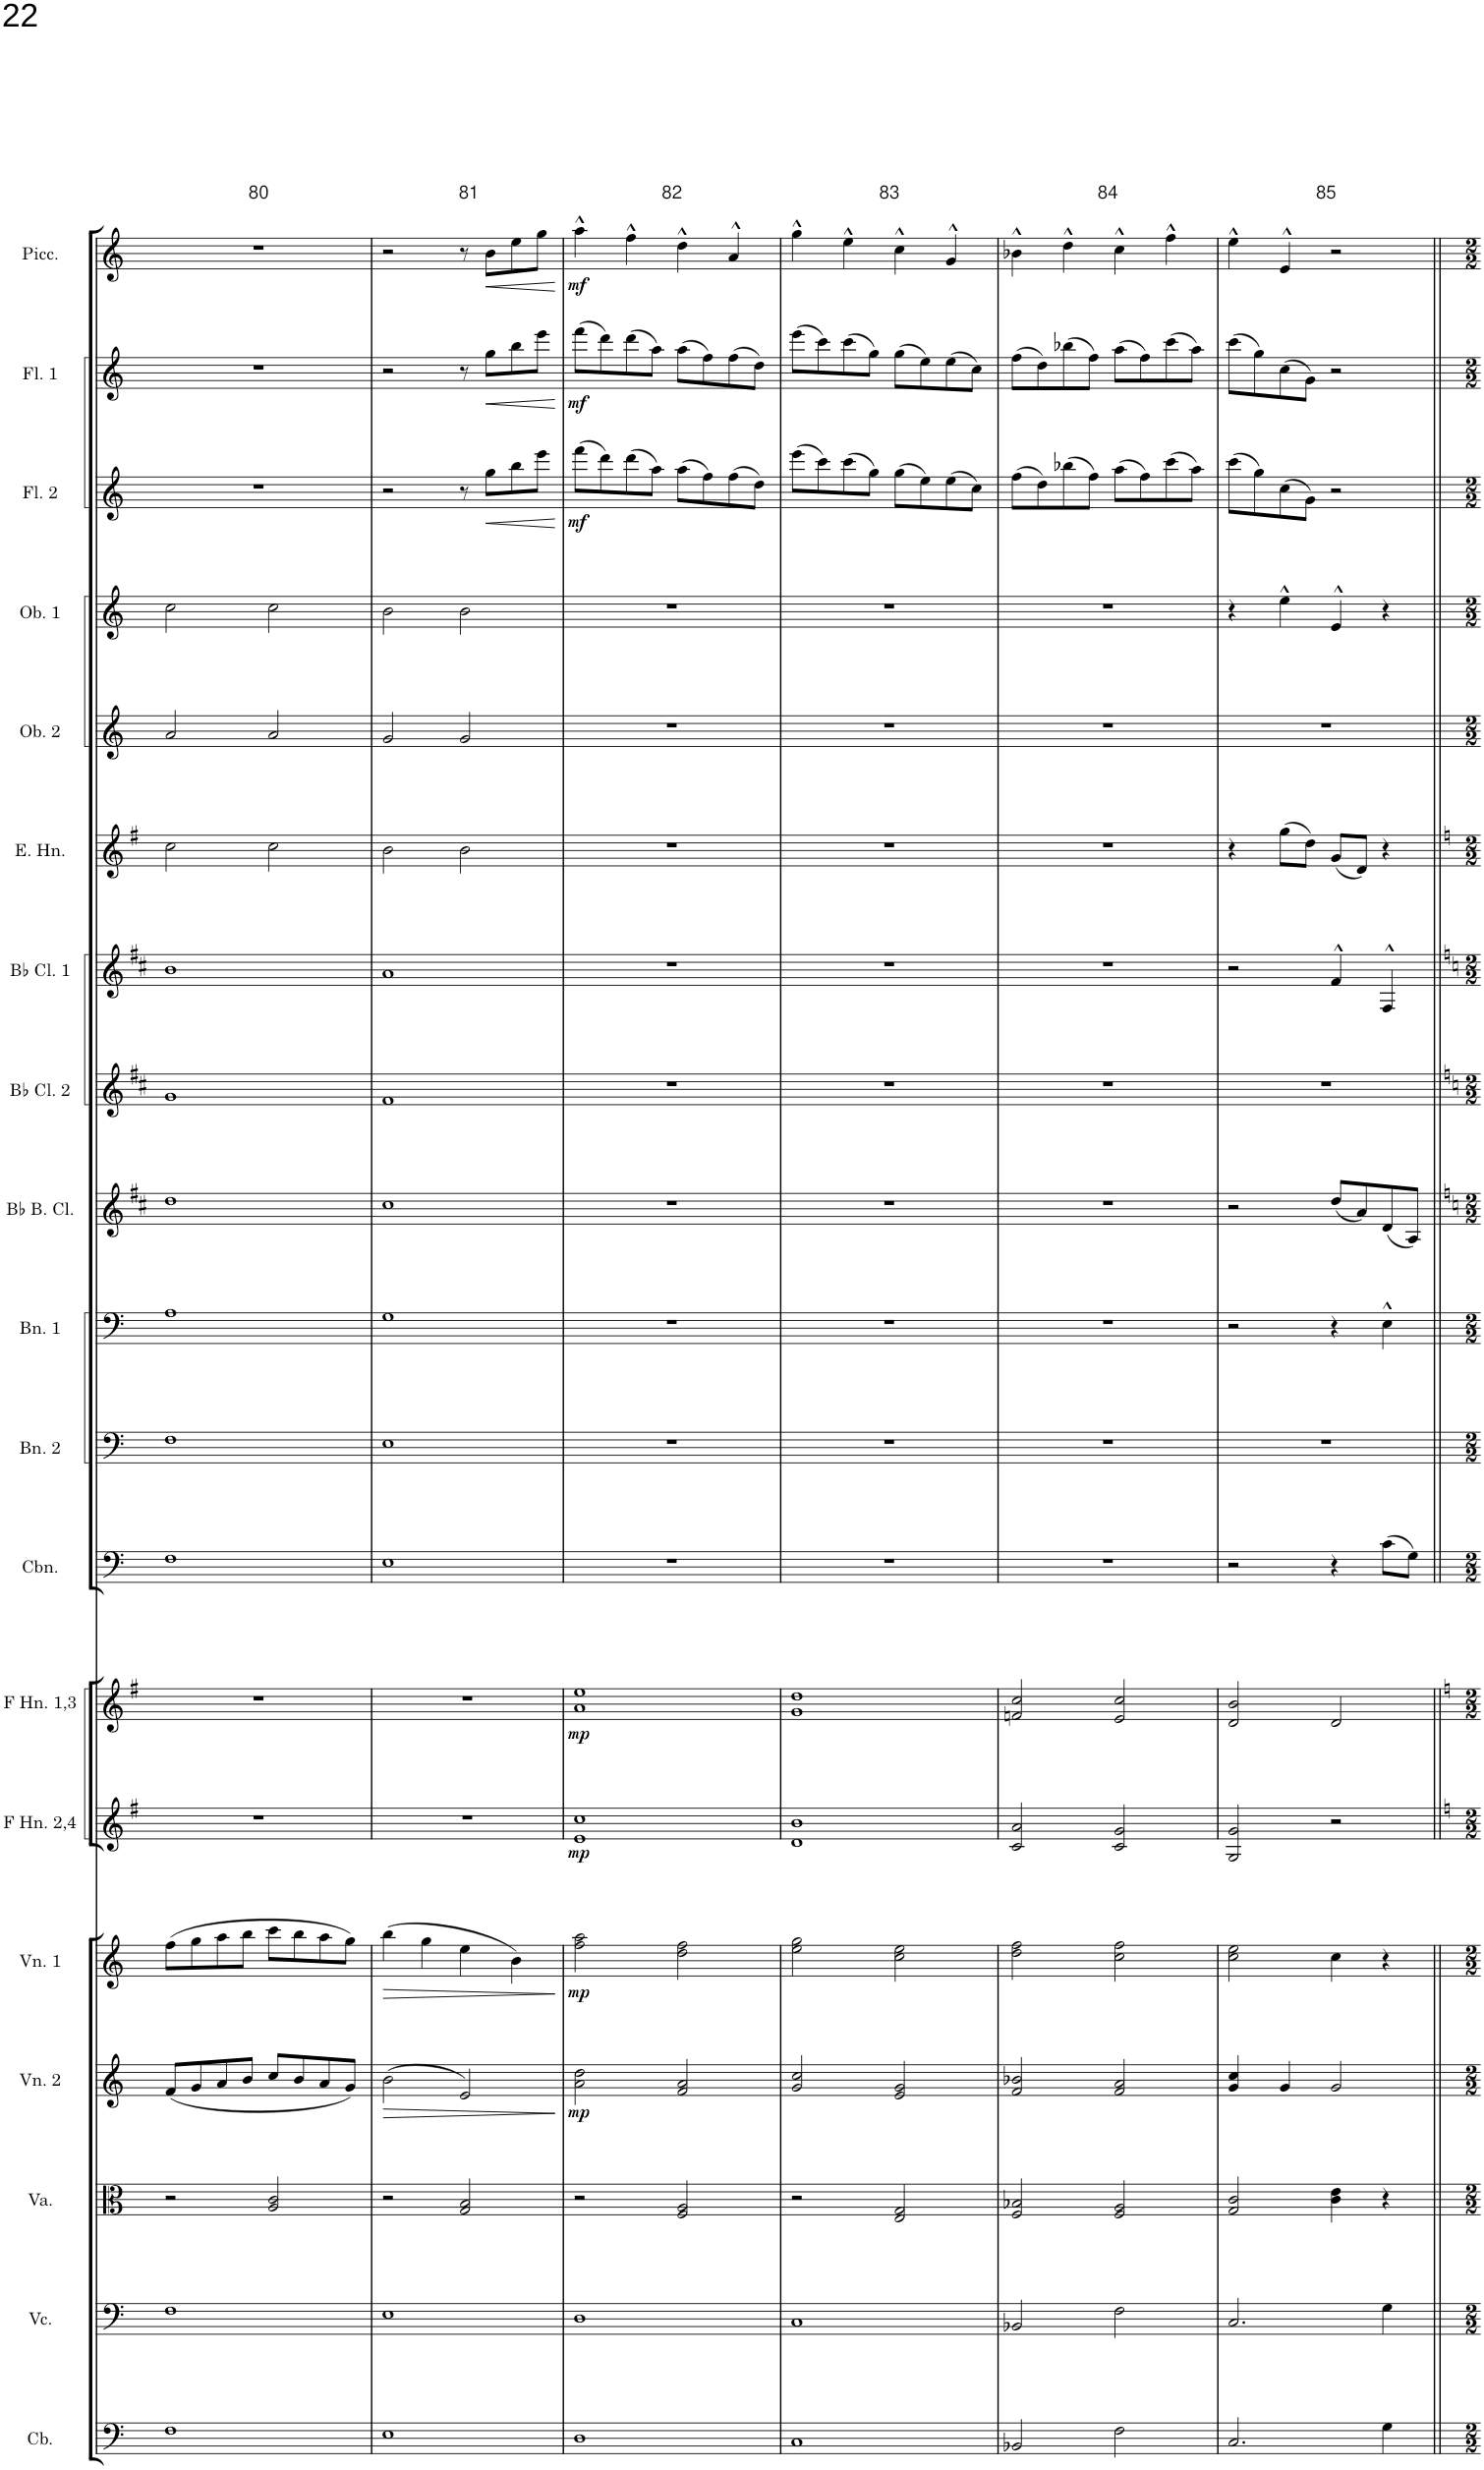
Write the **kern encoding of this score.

**kern	**kern	**kern	**kern	**dynam	**kern	**dynam	**kern	**dynam	**kern	**dynam	**kern	**kern	**kern	**kern	**kern	**kern	**kern	**kern	**kern	**kern	**dynam	**kern	**dynam	**kern	**dynam
*part19	*part18	*part17	*part16	*part16	*part15	*part15	*part14	*part14	*part13	*part13	*part12	*part11	*part10	*part9	*part8	*part7	*part6	*part5	*part4	*part3	*part3	*part2	*part2	*part1	*part1
*staff19	*staff18	*staff17	*staff16	*staff16	*staff15	*staff15	*staff14	*staff14	*staff13	*staff13	*staff12	*staff11	*staff10	*staff9	*staff8	*staff7	*staff6	*staff5	*staff4	*staff3	*staff3	*staff2	*staff2	*staff1	*staff1
*I"Contrabass	*I"Violoncello	*I"Viola	*I"Violin 2	*	*I"Violin 1	*	*I"Horn in F 2,4	*	*I"Horn in F 1,3	*	*I"Contrabassoon	*I"Bassoon 2	*I"Bassoon 1	*I"Bb Bass Clarinet	*I"Bb Clarinet 2	*I"Bb Clarinet 1	*I"English Horn	*I"Oboe 2	*I"Oboe 1	*I"Flute 2	*	*I"Flute 1	*	*I"Piccolo	*
*I'Cb.	*I'Vc.	*I'Va.	*I'Vn. 2	*	*I'Vn. 1	*	*	*	*	*	*I'Cbn.	*I'Bn. 2	*I'Bn. 1	*I'Bb B. Cl.	*I'Bb Cl. 2	*I'Bb Cl. 1	*I'E. Hn.	*I'Ob. 2	*I'Ob. 1	*I'Fl. 2	*	*I'Fl. 1	*	*I'Picc.	*
!!LO:PB:g=z
*clefF4	*clefF4	*clefC3	*clefG2	*	*clefG2	*	*clefG2	*	*clefG2	*	*clefF4	*clefF4	*clefF4	*clefG2	*clefG2	*clefG2	*clefG2	*clefG2	*clefG2	*clefG2	*	*clefG2	*	*clefG2	*
*Trd7c12	*	*	*	*	*	*	*Trd4c7	*	*Trd4c7	*	*Trd7c12	*	*	*Trd8c14	*Trd1c2	*Trd1c2	*Trd4c7	*	*	*	*	*	*	*Trd-7c-12	*
*k[]	*k[]	*k[]	*k[]	*	*k[]	*	*k[f#]	*	*k[f#]	*	*k[]	*k[]	*k[]	*k[f#c#]	*k[f#c#]	*k[f#c#]	*k[f#]	*k[]	*k[]	*k[]	*	*k[]	*	*k[]	*
*M4/4	*M4/4	*M4/4	*M4/4	*	*M4/4	*	*M4/4	*	*M4/4	*	*M4/4	*M4/4	*M4/4	*M4/4	*M4/4	*M4/4	*M4/4	*M4/4	*M4/4	*M4/4	*	*M4/4	*	*M4/4	*
=80	=80	=80	=80	=80	=80	=80	=80	=80	=80	=80	=80	=80	=80	=80	=80	=80	=80	=80	=80	=80	=80	=80	=80	=80	=80
1F	1F	2r	(8f/L	.	(8ff\L	.	1r	.	1r	.	1F	1F	1A	1dd	1g	1b	2cc\	2a/	2cc\	1r	.	1r	.	1r	.
.	.	.	8g/	.	8gg\	.	.	.	.	.	.	.	.	.	.	.	.	.	.	.	.	.	.	.	.
.	.	.	8a/	.	8aa\	.	.	.	.	.	.	.	.	.	.	.	.	.	.	.	.	.	.	.	.
.	.	.	8b/J	.	8bb\J	.	.	.	.	.	.	.	.	.	.	.	.	.	.	.	.	.	.	.	.
.	.	2A/ 2c/	8cc/L	.	8ccc\L	.	.	.	.	.	.	.	.	.	.	.	2cc\	2a/	2cc\	.	.	.	.	.	.
.	.	.	8b/	.	8bb\	.	.	.	.	.	.	.	.	.	.	.	.	.	.	.	.	.	.	.	.
.	.	.	8a/	.	8aa\	.	.	.	.	.	.	.	.	.	.	.	.	.	.	.	.	.	.	.	.
.	.	.	8g/J)	.	8gg\J)	.	.	.	.	.	.	.	.	.	.	.	.	.	.	.	.	.	.	.	.
=81	=81	=81	=81	=81	=81	=81	=81	=81	=81	=81	=81	=81	=81	=81	=81	=81	=81	=81	=81	=81	=81	=81	=81	=81	=81
!	!	!	!	!LO:HP:b	!	!LO:HP:b	!	!	!	!	!	!	!	!	!	!	!	!	!	!	!	!	!	!	!
1E	1E	2r	(2b\	>	(4bb\	>	1r	.	1r	.	1E	1E	1G	1cc#	1f#	1a	2b\	2g/	2b\	2r	.	2r	.	2r	.
.	.	.	.	.	4gg\	.	.	.	.	.	.	.	.	.	.	.	.	.	.	.	.	.	.	.	.
.	.	2G/ 2B/	2e/)	.	4ee\	.	.	.	.	.	.	.	.	.	.	.	2b\	2g/	2b\	8r	.	8r	.	8r	.
!	!	!	!	!	!	!	!	!	!	!	!	!	!	!	!	!	!	!	!	!	!LO:HP:b	!	!LO:HP:b	!	!LO:HP:b
.	.	.	.	.	.	.	.	.	.	.	.	.	.	.	.	.	.	.	.	8gg\L	<	8gg\L	<	8b\L	<
.	.	.	.	.	4b\)	.	.	.	.	.	.	.	.	.	.	.	.	.	.	8bb\	.	8bb\	.	8ee\	.
.	.	.	.	.	.	.	.	.	.	.	.	.	.	.	.	.	.	.	.	8eee\J	.	8eee\J	.	8gg\J	.
.	.	.	.	]	.	]	.	.	.	.	.	.	.	.	.	.	.	.	.	.	[	.	[	.	[
=82	=82	=82	=82	=82	=82	=82	=82	=82	=82	=82	=82	=82	=82	=82	=82	=82	=82	=82	=82	=82	=82	=82	=82	=82	=82
!	!	!	!	!LO:DY:b	!	!LO:DY:b	!	!LO:DY:b	!	!LO:DY:b	!	!	!	!	!	!	!	!	!	!	!LO:DY:b	!	!LO:DY:b	!	!LO:DY:b
1D	1D	2r	2a\ 2dd\	mp	2ff\ 2aa\	mp	1e 1cc	mp	1a 1ee	mp	1r	1r	1r	1r	1r	1r	1r	1r	1r	(8fff\L	mf	(8fff\L	mf	4aa^^\	mf
.	.	.	.	.	.	.	.	.	.	.	.	.	.	.	.	.	.	.	.	8ddd\)	.	8ddd\)	.	.	.
.	.	.	.	.	.	.	.	.	.	.	.	.	.	.	.	.	.	.	.	(8ddd\	.	(8ddd\	.	4ff^^\	.
.	.	.	.	.	.	.	.	.	.	.	.	.	.	.	.	.	.	.	.	8aa\J)	.	8aa\J)	.	.	.
.	.	2F/ 2A/	2f/ 2a/	.	2dd\ 2ff\	.	.	.	.	.	.	.	.	.	.	.	.	.	.	(8aa\L	.	(8aa\L	.	4dd^^\	.
.	.	.	.	.	.	.	.	.	.	.	.	.	.	.	.	.	.	.	.	8ff\)	.	8ff\)	.	.	.
.	.	.	.	.	.	.	.	.	.	.	.	.	.	.	.	.	.	.	.	(8ff\	.	(8ff\	.	4a^^/	.
.	.	.	.	.	.	.	.	.	.	.	.	.	.	.	.	.	.	.	.	8dd\J)	.	8dd\J)	.	.	.
=83	=83	=83	=83	=83	=83	=83	=83	=83	=83	=83	=83	=83	=83	=83	=83	=83	=83	=83	=83	=83	=83	=83	=83	=83	=83
1C	1C	2r	2g/ 2cc/	.	2ee\ 2gg\	.	1d 1b	.	1g 1dd	.	1r	1r	1r	1r	1r	1r	1r	1r	1r	(8eee\L	.	(8eee\L	.	4gg^^\	.
.	.	.	.	.	.	.	.	.	.	.	.	.	.	.	.	.	.	.	.	8ccc\)	.	8ccc\)	.	.	.
.	.	.	.	.	.	.	.	.	.	.	.	.	.	.	.	.	.	.	.	(8ccc\	.	(8ccc\	.	4ee^^\	.
.	.	.	.	.	.	.	.	.	.	.	.	.	.	.	.	.	.	.	.	8gg\J)	.	8gg\J)	.	.	.
.	.	2E/ 2G/	2e/ 2g/	.	2cc\ 2ee\	.	.	.	.	.	.	.	.	.	.	.	.	.	.	(8gg\L	.	(8gg\L	.	4cc^^\	.
.	.	.	.	.	.	.	.	.	.	.	.	.	.	.	.	.	.	.	.	8ee\)	.	8ee\)	.	.	.
.	.	.	.	.	.	.	.	.	.	.	.	.	.	.	.	.	.	.	.	(8ee\	.	(8ee\	.	4g^^/	.
.	.	.	.	.	.	.	.	.	.	.	.	.	.	.	.	.	.	.	.	8cc\J)	.	8cc\J)	.	.	.
=84	=84	=84	=84	=84	=84	=84	=84	=84	=84	=84	=84	=84	=84	=84	=84	=84	=84	=84	=84	=84	=84	=84	=84	=84	=84
2BB-X/	2BB-X/	2F/ 2B-X/	2f/ 2b-X/	.	2dd\ 2ff\	.	2c/ 2a/	.	2fn/ 2cc/	.	1r	1r	1r	1r	1r	1r	1r	1r	1r	(8ff\L	.	(8ff\L	.	4b-X^^\	.
.	.	.	.	.	.	.	.	.	.	.	.	.	.	.	.	.	.	.	.	8dd\)	.	8dd\)	.	.	.
.	.	.	.	.	.	.	.	.	.	.	.	.	.	.	.	.	.	.	.	(8bb-X\	.	(8bb-X\	.	4dd^^\	.
.	.	.	.	.	.	.	.	.	.	.	.	.	.	.	.	.	.	.	.	8ff\J)	.	8ff\J)	.	.	.
2F\	2F\	2F/ 2A/	2f/ 2a/	.	2cc\ 2ff\	.	2c/ 2g/	.	2e/ 2cc/	.	.	.	.	.	.	.	.	.	.	(8aa\L	.	(8aa\L	.	4cc^^\	.
.	.	.	.	.	.	.	.	.	.	.	.	.	.	.	.	.	.	.	.	8ff\)	.	8ff\)	.	.	.
.	.	.	.	.	.	.	.	.	.	.	.	.	.	.	.	.	.	.	.	(8ccc\	.	(8ccc\	.	4ff^^\	.
.	.	.	.	.	.	.	.	.	.	.	.	.	.	.	.	.	.	.	.	8aa\J)	.	8aa\J)	.	.	.
=85	=85	=85	=85	=85	=85	=85	=85	=85	=85	=85	=85	=85	=85	=85	=85	=85	=85	=85	=85	=85	=85	=85	=85	=85	=85
2.C/	2.C/	2G/ 2c/	4g/ 4cc/	.	2cc\ 2ee\	.	2G/ 2g/	.	2d/ 2b/	.	2r	1r	2r	2r	1r	2r	4r	1r	4r	(8ccc\L	.	(8ccc\L	.	4ee^^\	.
.	.	.	.	.	.	.	.	.	.	.	.	.	.	.	.	.	.	.	.	8gg\)	.	8gg\)	.	.	.
.	.	.	4g/	.	.	.	.	.	.	.	.	.	.	.	.	.	(8gg\L	.	4ee^^\	(8cc\	.	(8cc\	.	4e^^/	.
.	.	.	.	.	.	.	.	.	.	.	.	.	.	.	.	.	8dd\J)	.	.	8g\J)	.	8g\J)	.	.	.
.	.	4c\ 4e\	2g/	.	4cc\	.	2r	.	2d/	.	4r	.	4r	(8dd/L	.	4f#^^/	(8g/L	.	4e^^/	2r	.	2r	.	2r	.
.	.	.	.	.	.	.	.	.	.	.	.	.	.	8a/)	.	.	8d/J)	.	.	.	.	.	.	.	.
4G\	4G\	4r	.	.	4r	.	.	.	.	.	(8c\L	.	4E^^\	(8d/	.	4F#^^/	4r	.	4r	.	.	.	.	.	.
.	.	.	.	.	.	.	.	.	.	.	8G\J)	.	.	8A/J)	.	.	.	.	.	.	.	.	.	.	.
=||	=||	=||	=||	=||	=||	=||	=||	=||	=||	=||	=||	=||	=||	=||	=||	=||	=||	=||	=||	=||	=||	=||	=||	=||	=||
*-	*-	*-	*-	*-	*-	*-	*-	*-	*-	*-	*-	*-	*-	*-	*-	*-	*-	*-	*-	*-	*-	*-	*-	*-	*-
